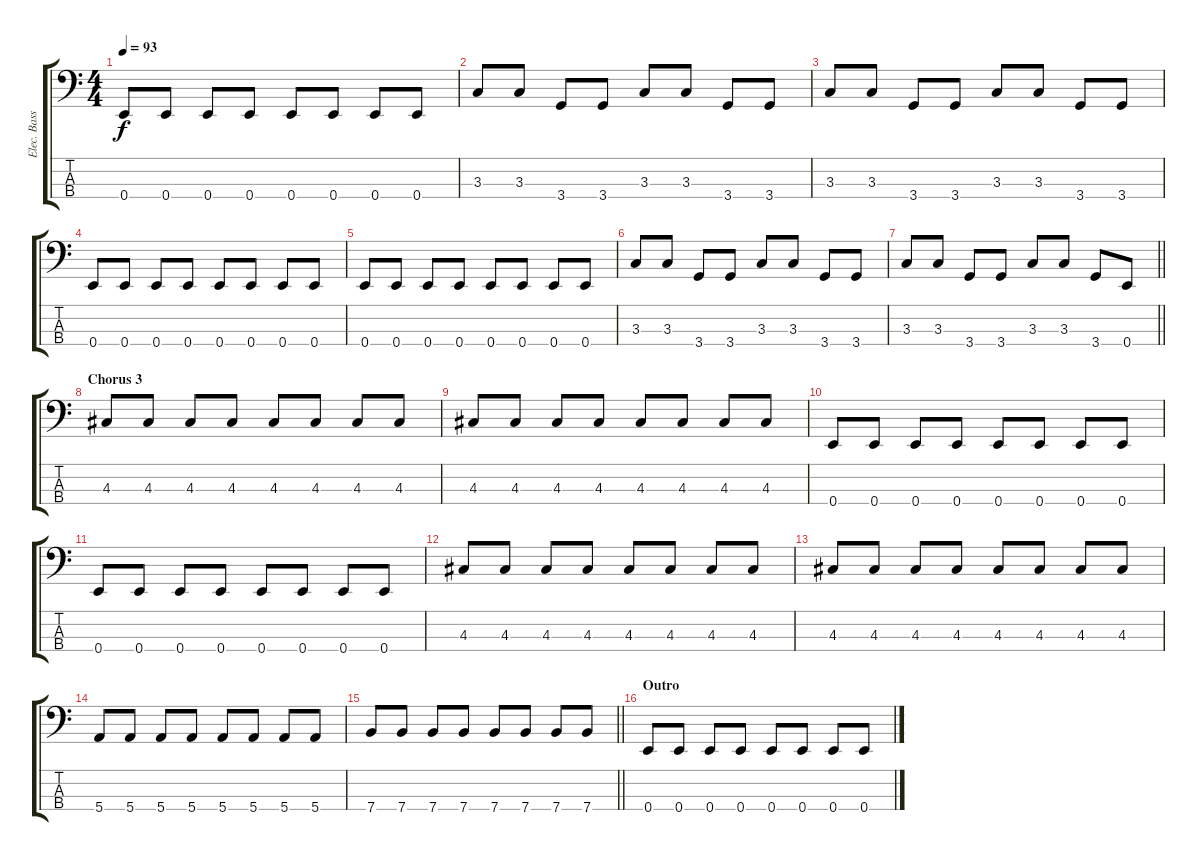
\track ("Elec. Bass" "Elec. Bass") {instrument electricbassfinger}
\staff {score tabs}
\tuning (G2 D2 A1 E1) {hide}
\ts (4 4)
\tempo 93
\clef f4
\ks c
0.4.8{dy f} 0.4.8 0.4.8 0.4.8 0.4.8 0.4.8 0.4.8 0.4.8 |
3.3.8 3.3.8 3.4.8 3.4.8 3.3.8 3.3.8 3.4.8 3.4.8 |
3.3.8 3.3.8 3.4.8 3.4.8 3.3.8 3.3.8 3.4.8 3.4.8 |
0.4.8 0.4.8 0.4.8 0.4.8 0.4.8 0.4.8 0.4.8 0.4.8 |
0.4.8 0.4.8 0.4.8 0.4.8 0.4.8 0.4.8 0.4.8 0.4.8 |
3.3.8 3.3.8 3.4.8 3.4.8 3.3.8 3.3.8 3.4.8 3.4.8 |
\barLineRight lightlight
3.3.8 3.3.8 3.4.8 3.4.8 3.3.8 3.3.8 3.4.8 0.4.8 |
\section ("" "Chorus 3")
4.3.8 4.3.8 4.3.8 4.3.8 4.3.8 4.3.8 4.3.8 4.3.8 |
4.3.8 4.3.8 4.3.8 4.3.8 4.3.8 4.3.8 4.3.8 4.3.8 |
0.4.8 0.4.8 0.4.8 0.4.8 0.4.8 0.4.8 0.4.8 0.4.8 |
0.4.8 0.4.8 0.4.8 0.4.8 0.4.8 0.4.8 0.4.8 0.4.8 |
4.3.8 4.3.8 4.3.8 4.3.8 4.3.8 4.3.8 4.3.8 4.3.8 |
4.3.8 4.3.8 4.3.8 4.3.8 4.3.8 4.3.8 4.3.8 4.3.8 |
5.4.8 5.4.8 5.4.8 5.4.8 5.4.8 5.4.8 5.4.8 5.4.8 |
\barLineRight lightlight
7.4.8 7.4.8 7.4.8 7.4.8 7.4.8 7.4.8 7.4.8 7.4.8 |
\section ("" "Outro")
0.4.8 0.4.8 0.4.8 0.4.8 0.4.8 0.4.8 0.4.8 0.4.8
